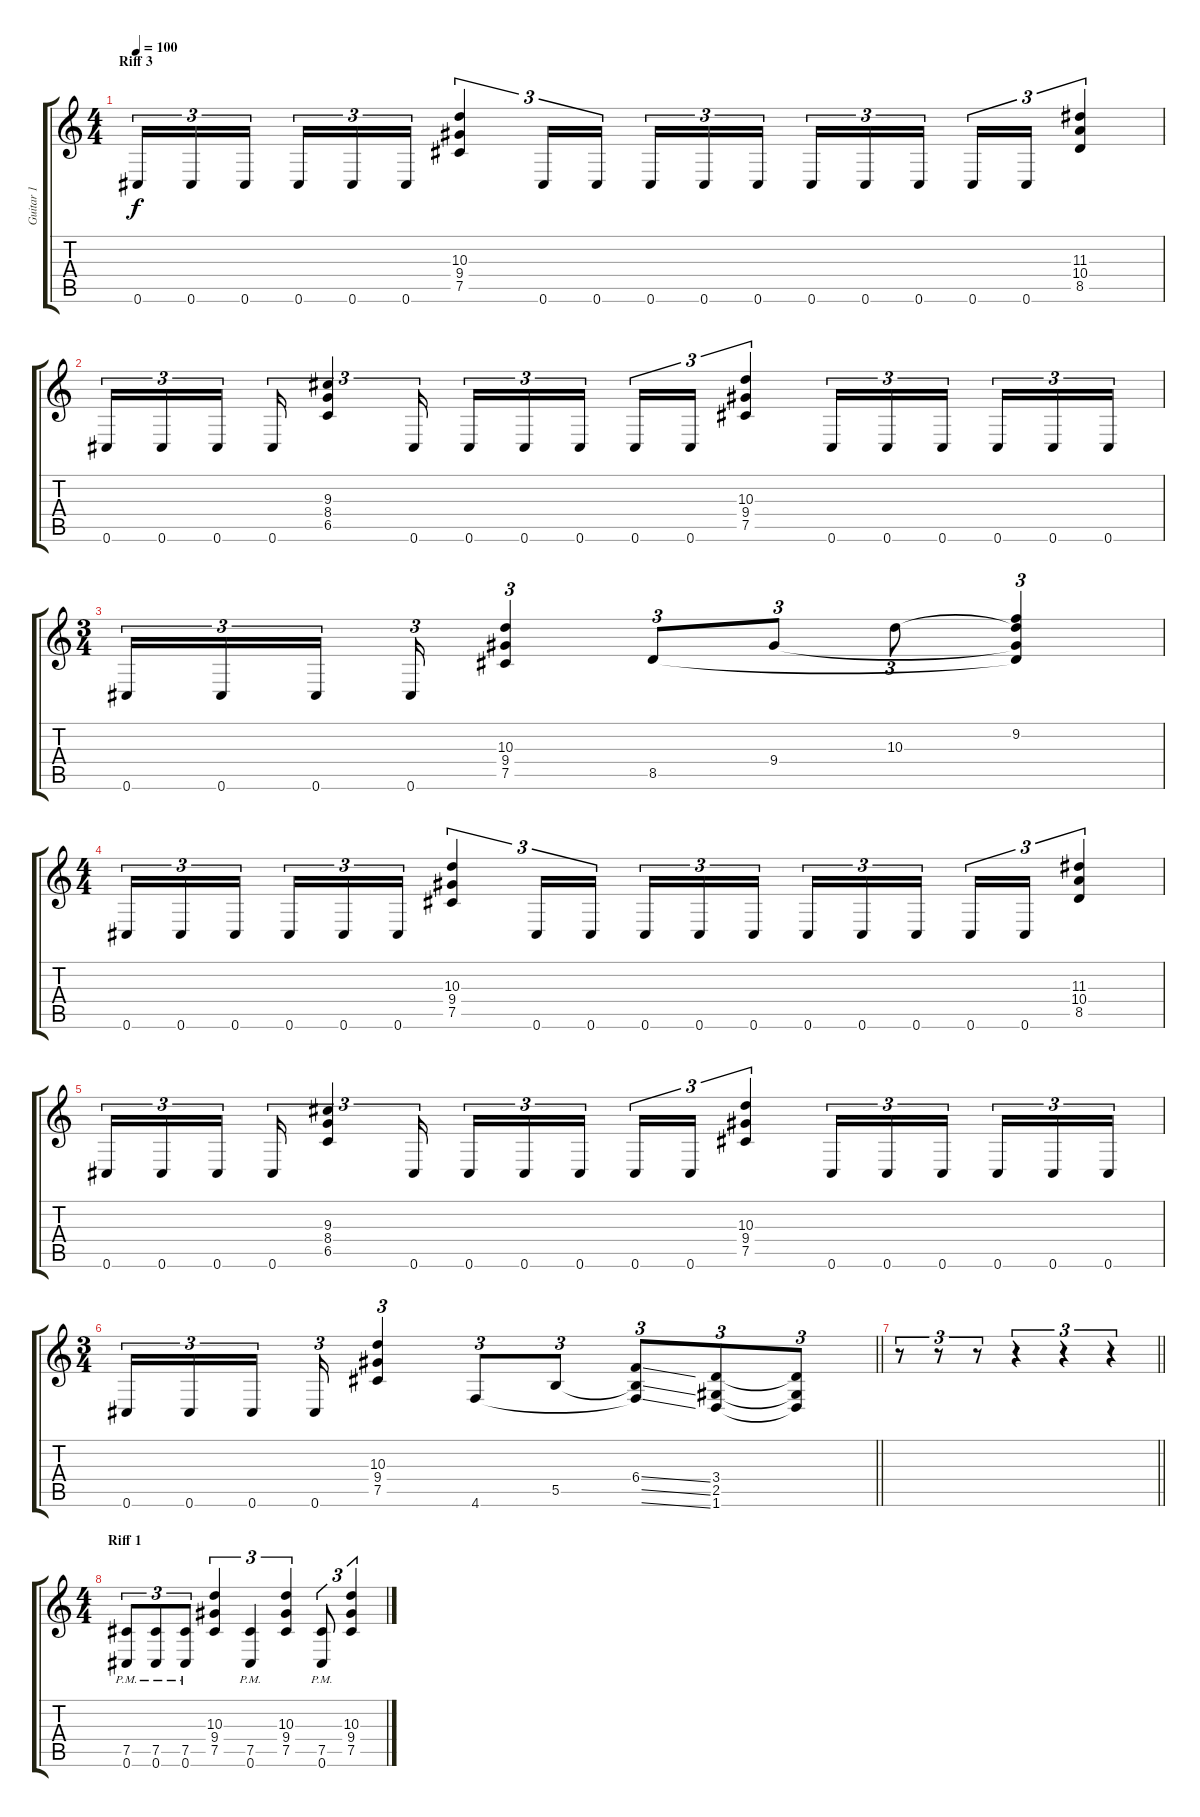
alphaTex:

\track ("Guitar 1" "Guitar 1") {instrument distortionguitar}
\staff {score tabs}
\tuning (Db4 Ab3 E3 B2 Gb2 Db2) {hide}
\ts (4 4)
\section ("" "Riff 3")
\tempo 100
\clef g2
\ks c
0.6.16{tu (3 2) dy f} 0.6.16{tu (3 2)} 0.6.16{tu (3 2) beam splitsecondary} 0.6.16{tu (3 2)} 0.6.16{tu (3 2)} 0.6.16{tu (3 2)} (10.3 9.4 7.5).4{tu (3 2)} 0.6.16{tu (3 2)} 0.6.16{tu (3 2)} 0.6.16{tu (3 2)} 0.6.16{tu (3 2)} 0.6.16{tu (3 2) beam splitsecondary} 0.6.16{tu (3 2)} 0.6.16{tu (3 2)} 0.6.16{tu (3 2)} 0.6.16{tu (3 2)} 0.6.16{tu (3 2)} (11.3 10.4 8.5).4{tu (3 2)} |
0.6.16{tu (3 2)} 0.6.16{tu (3 2)} 0.6.16{tu (3 2) beam splitsecondary} 0.6.16{tu (3 2)} (9.3 8.4 6.5).4{tu (3 2)} 0.6.16{tu (3 2) beam splitsecondary} 0.6.16{tu (3 2)} 0.6.16{tu (3 2)} 0.6.16{tu (3 2)} 0.6.16{tu (3 2)} 0.6.16{tu (3 2)} (10.3 9.4 7.5).4{tu (3 2)} 0.6.16{tu (3 2)} 0.6.16{tu (3 2)} 0.6.16{tu (3 2) beam splitsecondary} 0.6.16{tu (3 2)} 0.6.16{tu (3 2)} 0.6.16{tu (3 2)} |
\ts (3 4)
0.6.16{tu (3 2)} 0.6.16{tu (3 2)} 0.6.16{tu (3 2) beam splitsecondary} 0.6.16{tu (3 2)} (10.3 9.4 7.5).4{tu (3 2)} 8.5.8{tu (3 2)} 9.4.8{tu (3 2)} 10.3.8{tu (3 2)} (9.2 10.3{t} 9.4{t} 8.5{t}).4{tu (3 2)} |
\ts (4 4)
0.6.16{tu (3 2)} 0.6.16{tu (3 2)} 0.6.16{tu (3 2) beam splitsecondary} 0.6.16{tu (3 2)} 0.6.16{tu (3 2)} 0.6.16{tu (3 2)} (10.3 9.4 7.5).4{tu (3 2)} 0.6.16{tu (3 2)} 0.6.16{tu (3 2)} 0.6.16{tu (3 2)} 0.6.16{tu (3 2)} 0.6.16{tu (3 2) beam splitsecondary} 0.6.16{tu (3 2)} 0.6.16{tu (3 2)} 0.6.16{tu (3 2)} 0.6.16{tu (3 2)} 0.6.16{tu (3 2)} (11.3 10.4 8.5).4{tu (3 2)} |
0.6.16{tu (3 2)} 0.6.16{tu (3 2)} 0.6.16{tu (3 2) beam splitsecondary} 0.6.16{tu (3 2)} (9.3 8.4 6.5).4{tu (3 2)} 0.6.16{tu (3 2) beam splitsecondary} 0.6.16{tu (3 2)} 0.6.16{tu (3 2)} 0.6.16{tu (3 2)} 0.6.16{tu (3 2)} 0.6.16{tu (3 2)} (10.3 9.4 7.5).4{tu (3 2)} 0.6.16{tu (3 2)} 0.6.16{tu (3 2)} 0.6.16{tu (3 2) beam splitsecondary} 0.6.16{tu (3 2)} 0.6.16{tu (3 2)} 0.6.16{tu (3 2)} |
\ts (3 4)
\barLineRight lightlight
0.6.16{tu (3 2)} 0.6.16{tu (3 2)} 0.6.16{tu (3 2) beam splitsecondary} 0.6.16{tu (3 2)} (10.3 9.4 7.5).4{tu (3 2)} 4.6.8{tu (3 2)} 5.5.8{tu (3 2)} (6.4{ss} 5.5{ss t} 4.6{ss t}).8{tu (3 2)} (3.4 2.5 1.6).8{tu (3 2)} (3.4{t} 2.5{t} 1.6{t}).8{tu (3 2)} |
\barLineRight lightlight
r.8{tu (3 2)} r.8{tu (3 2)} r.8{tu (3 2)} r.4{tu (3 2)} r.4{tu (3 2)} r.4{tu (3 2)} |
\ts (4 4)
\section ("" "Riff 1")
(7.5{pm} 0.6{pm}).8{tu (3 2)} (7.5{pm} 0.6{pm}).8{tu (3 2)} (7.5{pm} 0.6{pm}).8{tu (3 2)} (10.3 9.4 7.5).4{tu (3 2)} (7.5{pm} 0.6{pm}).4{tu (3 2)} (10.3 9.4 7.5).4{tu (3 2)} (7.5{pm} 0.6{pm}).8{tu (3 2)} (10.3 9.4 7.5).4{tu (3 2)}
